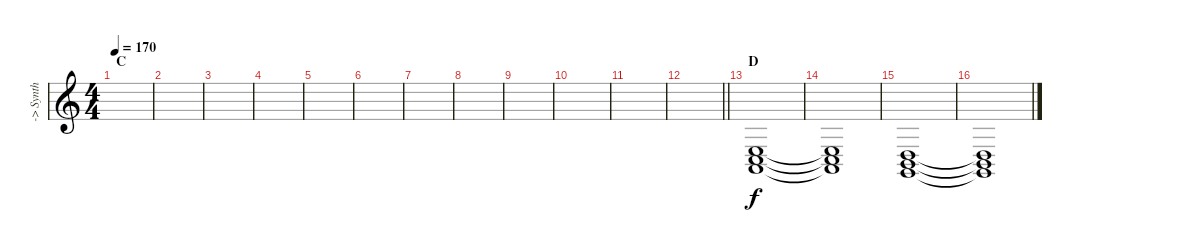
\track ("-> Synth" "-> Synth") {instrument lead1square}
\staff {score}
\tuning (E4 B3 G3 D3 A2 E2) {hide}
\ts (4 4)
\section ("" "C")
\tempo 170
\clef g2
\ks c
|
|
|
|
|
|
|
|
|
|
|
\barLineRight lightlight
|
\section ("" "D")
(2.4 3.5 5.6).1 |
(2.4{t} 3.5{t} 5.6{t}).1 |
(0.4 2.5 3.6).1 |
(0.4{t} 2.5{t} 3.6{t}).1
